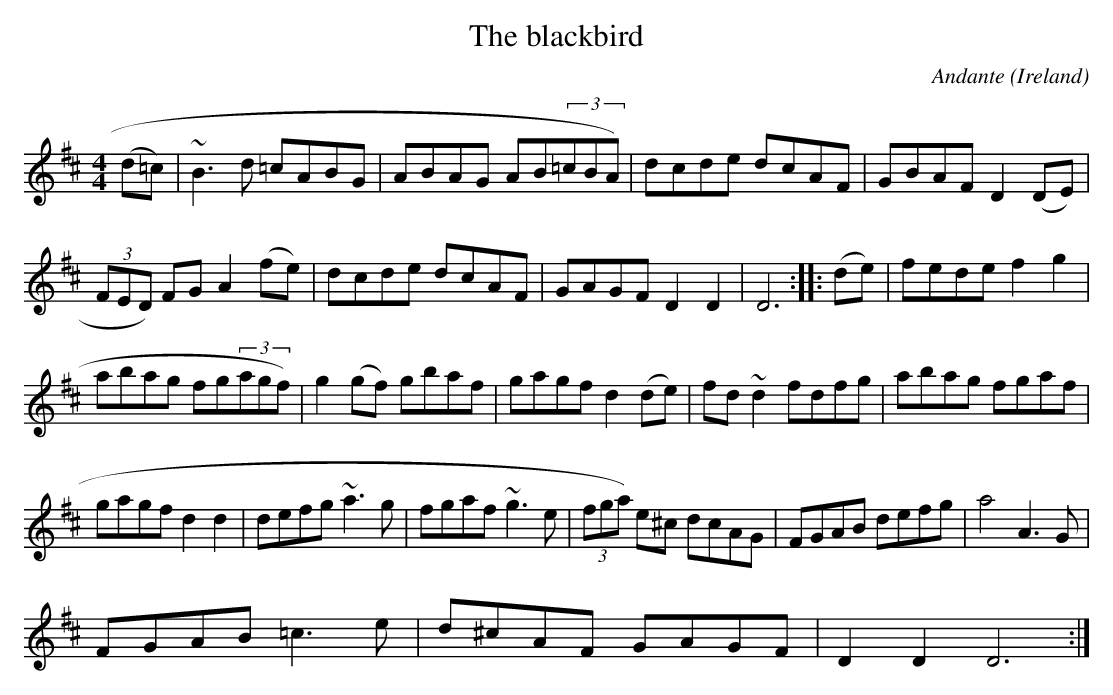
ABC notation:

X:1
T:The blackbird
M:4/4
L:1/8
C:Andante
O:Ireland
K:D
(d=c)| ~B3d =cABG| ABAG AB(3=cBA)| dcde dcAF| GBAF D2(DE)|
(3FED) FG A2(fe)|dcde dcAF|GAGF D2D2|D6:||: (de)| fede f2g2|
abag fg(3agf)| g2(gf) gbaf| gagf d2(de)| fd~d2 fdfg| abag fgaf|
gagf d2d2| defg ~a3g| fgaf ~g3e| (3fga) e^c dcAG| FGAB defg| a4 A3G|
FGAB =c3e|d^cAF GAGF| D2D2 D6:|
